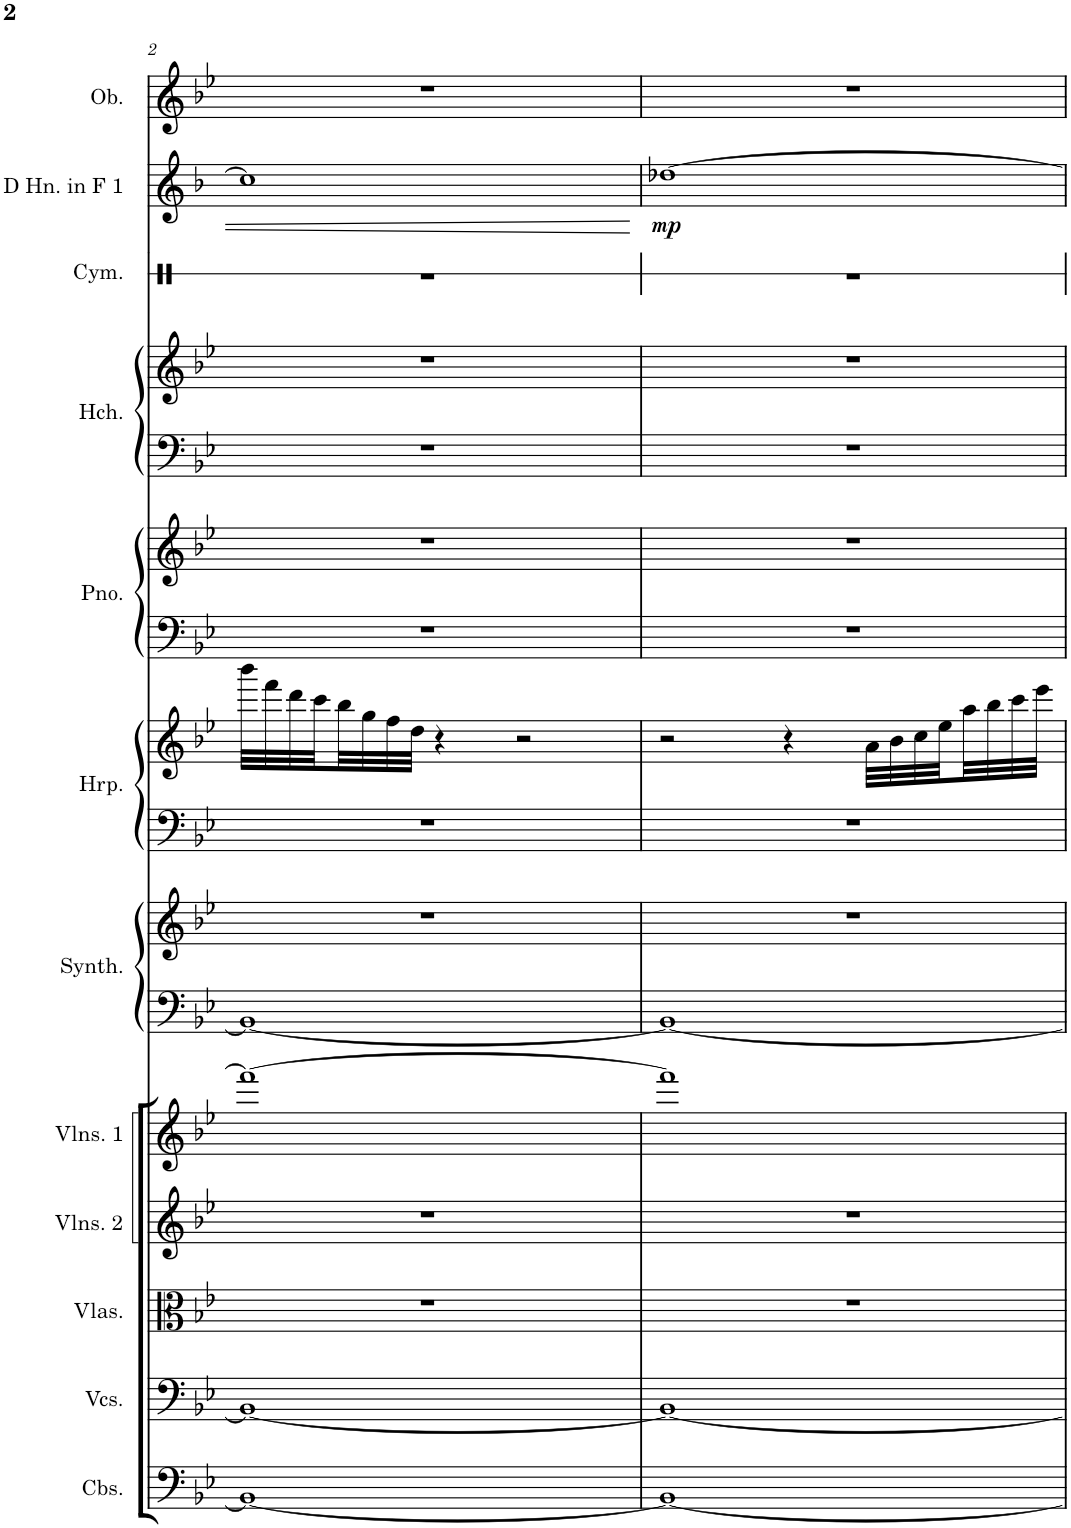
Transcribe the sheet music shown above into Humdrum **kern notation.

**kern	**kern	**kern	**kern	**kern	**kern	**kern	**kern	**kern	**kern	**kern	**kern	**kern	**kern	**kern	**dynam	**kern
*part12	*part11	*part10	*part9	*part8	*part7	*part7	*part6	*part6	*part5	*part5	*part4	*part4	*part3	*part2	*part2	*part1
*staff16	*staff15	*staff14	*staff13	*staff12	*staff11	*staff10	*staff9	*staff8	*staff7	*staff6	*staff5	*staff4	*staff3	*staff2	*staff2	*staff1
*I"Contrabasses	*I"Violoncellos	*I"Violas	*I"Violins 2	*I"Violins 1	*I"String Synthesiser	*	*I"Harp	*	*I"Piano	*	*I"Harpsichord	*	*I"Cymbal	*I"Horn in F 1	*	*I"Oboe
*I'Cbs.	*I'Vcs.	*I'Vlas.	*I'Vlns. 2	*I'Vlns. 1	*I'Synth.	*	*I'Hrp.	*	*I'Pno.	*	*I'Hch.	*	*I'Cym.	*	*	*I'Ob.
!!LO:PB:g=z
*clefF4	*clefF4	*clefC3	*clefG2	*clefG2	*clefF4	*clefG2	*clefF4	*clefG2	*clefF4	*clefG2	*clefF4	*clefG2	*clefX	*clefG2	*	*clefG2
*Trd7c12	*	*	*	*	*	*	*	*	*	*	*	*	*	*Trd4c7	*	*
*k[b-e-]	*k[b-e-]	*k[b-e-]	*k[b-e-]	*k[b-e-]	*k[b-e-]	*k[b-e-]	*k[b-e-]	*k[b-e-]	*k[b-e-]	*k[b-e-]	*k[b-e-]	*k[b-e-]	*k[]	*k[b-]	*	*k[b-e-]
*M4/4	*M4/4	*M4/4	*M4/4	*M4/4	*M4/4	*M4/4	*M4/4	*M4/4	*M4/4	*M4/4	*M4/4	*M4/4	*M4/4	*M4/4	*	*M4/4
=2	=2	=2	=2	=2	=2	=2	=2	=2	=2	=2	=2	=2	=2	=2	=2	=2
1BB-_	1BB-_	1r	1r	1fff_	1BB-_	1r	1r	32bbb-\LLL	1r	1r	1r	1r	1r	1cc]	.	1r
.	.	.	.	.	.	.	.	32fff\	.	.	.	.	.	.	.	.
.	.	.	.	.	.	.	.	32ddd\	.	.	.	.	.	.	.	.
.	.	.	.	.	.	.	.	32ccc\	.	.	.	.	.	.	.	.
.	.	.	.	.	.	.	.	32bb-\	.	.	.	.	.	.	.	.
.	.	.	.	.	.	.	.	32gg\	.	.	.	.	.	.	.	.
.	.	.	.	.	.	.	.	32ff\	.	.	.	.	.	.	.	.
.	.	.	.	.	.	.	.	32dd\JJJ	.	.	.	.	.	.	.	.
.	.	.	.	.	.	.	.	4r	.	.	.	.	.	.	.	.
.	.	.	.	.	.	.	.	2r	.	.	.	.	.	.	.	.
=3	=3	=3	=3	=3	=3	=3	=3	=3	=3	=3	=3	=3	=3	=3	=3	=3
!	!	!	!	!	!	!	!	!	!	!	!	!	!	!	!LO:DY:b	!
1BB-_	1BB-_	1r	1r	1fff]	1BB-_	1r	1r	2r	1r	1r	1r	1r	1r	[1dd-X	mp	1r
.	.	.	.	.	.	.	.	4r	.	.	.	.	.	.	.	.
.	.	.	.	.	.	.	.	32a\LLL	.	.	.	.	.	.	.	.
.	.	.	.	.	.	.	.	32b-\	.	.	.	.	.	.	.	.
.	.	.	.	.	.	.	.	32cc\	.	.	.	.	.	.	.	.
.	.	.	.	.	.	.	.	32ee-\	.	.	.	.	.	.	.	.
.	.	.	.	.	.	.	.	32aa\	.	.	.	.	.	.	.	.
.	.	.	.	.	.	.	.	32bb-\	.	.	.	.	.	.	.	.
.	.	.	.	.	.	.	.	32ccc\	.	.	.	.	.	.	.	.
.	.	.	.	.	.	.	.	32eee-\JJJ	.	.	.	.	.	.	.	.
=	=	=	=	=	=	=	=	=	=	=	=	=	=	=	=	=
*-	*-	*-	*-	*-	*-	*-	*-	*-	*-	*-	*-	*-	*-	*-	*-	*-
